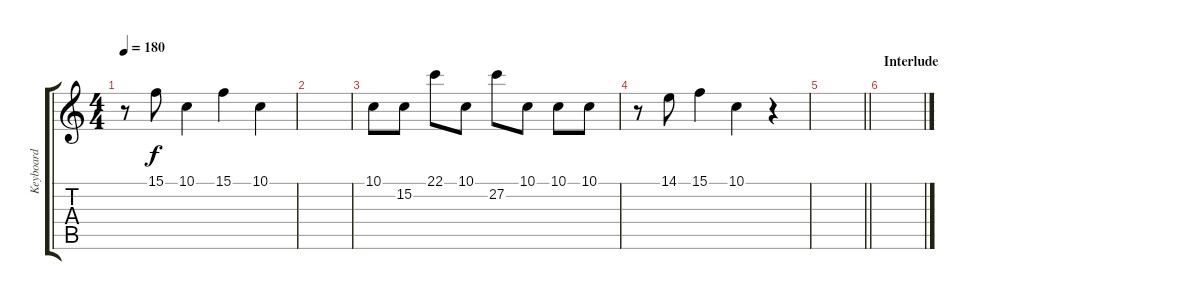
\track ("Keyboard" "Keyboard") {instrument acousticgrandpiano}
\staff {score tabs}
\tuning (D4 A3 F3 C3 G2 C2) {hide}
\ts (4 4)
\tempo 180
\clef g2
\ks c
r.8{dy f} 15.1.8 10.1.4 15.1.4 10.1.4 |
|
10.1.8 15.2.8 22.1.8 10.1.8 27.2.8 10.1.8 10.1.8 10.1.8 |
r.8 14.1.8 15.1.4 10.1.4 r.4 |
\barLineRight lightlight
|
\section ("" "Interlude")
